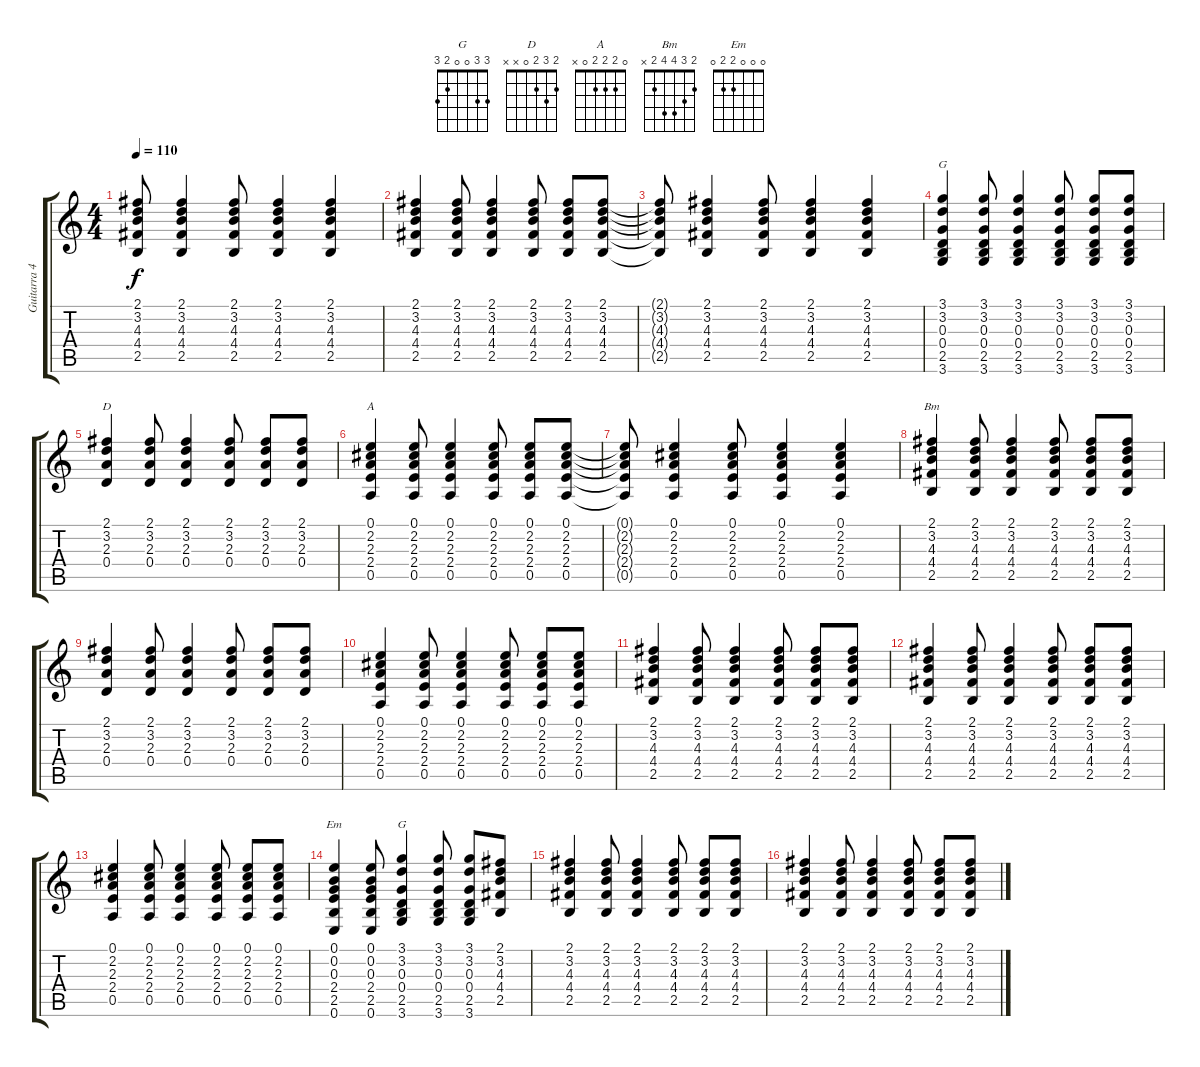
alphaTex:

\track ("Guitarra 4" "Guitarra 4") {instrument acousticguitarsteel}
\staff {score tabs}
\tuning (E4 B3 G3 D3 A2 E2) {hide}
\chord ("G" 3 0 0 0 2 3)
\chord ("D" 2 3 2 0 x x)
\chord ("A" 0 2 2 2 0 x)
\chord ("Bm" 2 3 4 4 2 x)
\chord ("Em" 0 0 0 2 2 0)
\chord ("G" 3 3 0 0 2 3)
\ts (4 4)
\tempo 110
\clef g2
\ks c
(2.1{t} 3.2{t} 4.3{t} 4.4{t} 2.5{t}).8{dy f} (2.1 3.2 4.3 4.4 2.5).4 (2.1 3.2 4.3 4.4 2.5).8 (2.1 3.2 4.3 4.4 2.5).4 (2.1 3.2 4.3 4.4 2.5).4 |
(2.1 3.2 4.3 4.4 2.5).4 (2.1 3.2 4.3 4.4 2.5).8 (2.1 3.2 4.3 4.4 2.5).4 (2.1 3.2 4.3 4.4 2.5).8 (2.1 3.2 4.3 4.4 2.5).8 (2.1 3.2 4.3 4.4 2.5).8 |
(2.1{t} 3.2{t} 4.3{t} 4.4{t} 2.5{t}).8 (2.1 3.2 4.3 4.4 2.5).4 (2.1 3.2 4.3 4.4 2.5).8 (2.1 3.2 4.3 4.4 2.5).4 (2.1 3.2 4.3 4.4 2.5).4 |
(3.1 3.2 0.3 0.4 2.5 3.6).4{ch "G"} (3.1 3.2 0.3 0.4 2.5 3.6).8 (3.1 3.2 0.3 0.4 2.5 3.6).4 (3.1 3.2 0.3 0.4 2.5 3.6).8 (3.1 3.2 0.3 0.4 2.5 3.6).8 (3.1 3.2 0.3 0.4 2.5 3.6).8 |
(2.1 3.2 2.3 0.4).4{ch "D"} (2.1 3.2 2.3 0.4).8 (2.1 3.2 2.3 0.4).4 (2.1 3.2 2.3 0.4).8 (2.1 3.2 2.3 0.4).8 (2.1 3.2 2.3 0.4).8 |
(0.1 2.2 2.3 2.4 0.5).4{ch "A"} (0.1 2.2 2.3 2.4 0.5).8 (0.1 2.2 2.3 2.4 0.5).4 (0.1 2.2 2.3 2.4 0.5).8 (0.1 2.2 2.3 2.4 0.5).8 (0.1 2.2 2.3 2.4 0.5).8 |
(0.1{t} 2.2{t} 2.3{t} 2.4{t} 0.5{t}).8 (0.1 2.2 2.3 2.4 0.5).4 (0.1 2.2 2.3 2.4 0.5).8 (0.1 2.2 2.3 2.4 0.5).4 (0.1 2.2 2.3 2.4 0.5).4 |
(2.1 3.2 4.3 4.4 2.5).4{ch "Bm"} (2.1 3.2 4.3 4.4 2.5).8 (2.1 3.2 4.3 4.4 2.5).4 (2.1 3.2 4.3 4.4 2.5).8 (2.1 3.2 4.3 4.4 2.5).8 (2.1 3.2 4.3 4.4 2.5).8 |
(2.1 3.2 2.3 0.4).4 (2.1 3.2 2.3 0.4).8 (2.1 3.2 2.3 0.4).4 (2.1 3.2 2.3 0.4).8 (2.1 3.2 2.3 0.4).8 (2.1 3.2 2.3 0.4).8 |
(0.1 2.2 2.3 2.4 0.5).4 (0.1 2.2 2.3 2.4 0.5).8 (0.1 2.2 2.3 2.4 0.5).4 (0.1 2.2 2.3 2.4 0.5).8 (0.1 2.2 2.3 2.4 0.5).8 (0.1 2.2 2.3 2.4 0.5).8 |
(2.1 3.2 4.3 4.4 2.5).4 (2.1 3.2 4.3 4.4 2.5).8 (2.1 3.2 4.3 4.4 2.5).4 (2.1 3.2 4.3 4.4 2.5).8 (2.1 3.2 4.3 4.4 2.5).8 (2.1 3.2 4.3 4.4 2.5).8 |
(2.1 3.2 4.3 4.4 2.5).4 (2.1 3.2 4.3 4.4 2.5).8 (2.1 3.2 4.3 4.4 2.5).4 (2.1 3.2 4.3 4.4 2.5).8 (2.1 3.2 4.3 4.4 2.5).8 (2.1 3.2 4.3 4.4 2.5).8 |
(0.1 2.2 2.3 2.4 0.5).4 (0.1 2.2 2.3 2.4 0.5).8 (0.1 2.2 2.3 2.4 0.5).4 (0.1 2.2 2.3 2.4 0.5).8 (0.1 2.2 2.3 2.4 0.5).8 (0.1 2.2 2.3 2.4 0.5).8 |
(0.1 0.2 0.3 2.4 2.5 0.6).4{ch "Em"} (0.1 0.2 0.3 2.4 2.5 0.6).8 (3.1 3.2 0.3 0.4 2.5 3.6).4{ch "G"} (3.1 3.2 0.3 0.4 2.5 3.6).8 (3.1 3.2 0.3 0.4 2.5 3.6).8 (2.1 3.2 4.3 4.4 2.5).8 |
(2.1 3.2 4.3 4.4 2.5).4 (2.1 3.2 4.3 4.4 2.5).8 (2.1 3.2 4.3 4.4 2.5).4 (2.1 3.2 4.3 4.4 2.5).8 (2.1 3.2 4.3 4.4 2.5).8 (2.1 3.2 4.3 4.4 2.5).8 |
(2.1 3.2 4.3 4.4 2.5).4 (2.1 3.2 4.3 4.4 2.5).8 (2.1 3.2 4.3 4.4 2.5).4 (2.1 3.2 4.3 4.4 2.5).8 (2.1 3.2 4.3 4.4 2.5).8 (2.1 3.2 4.3 4.4 2.5).8
